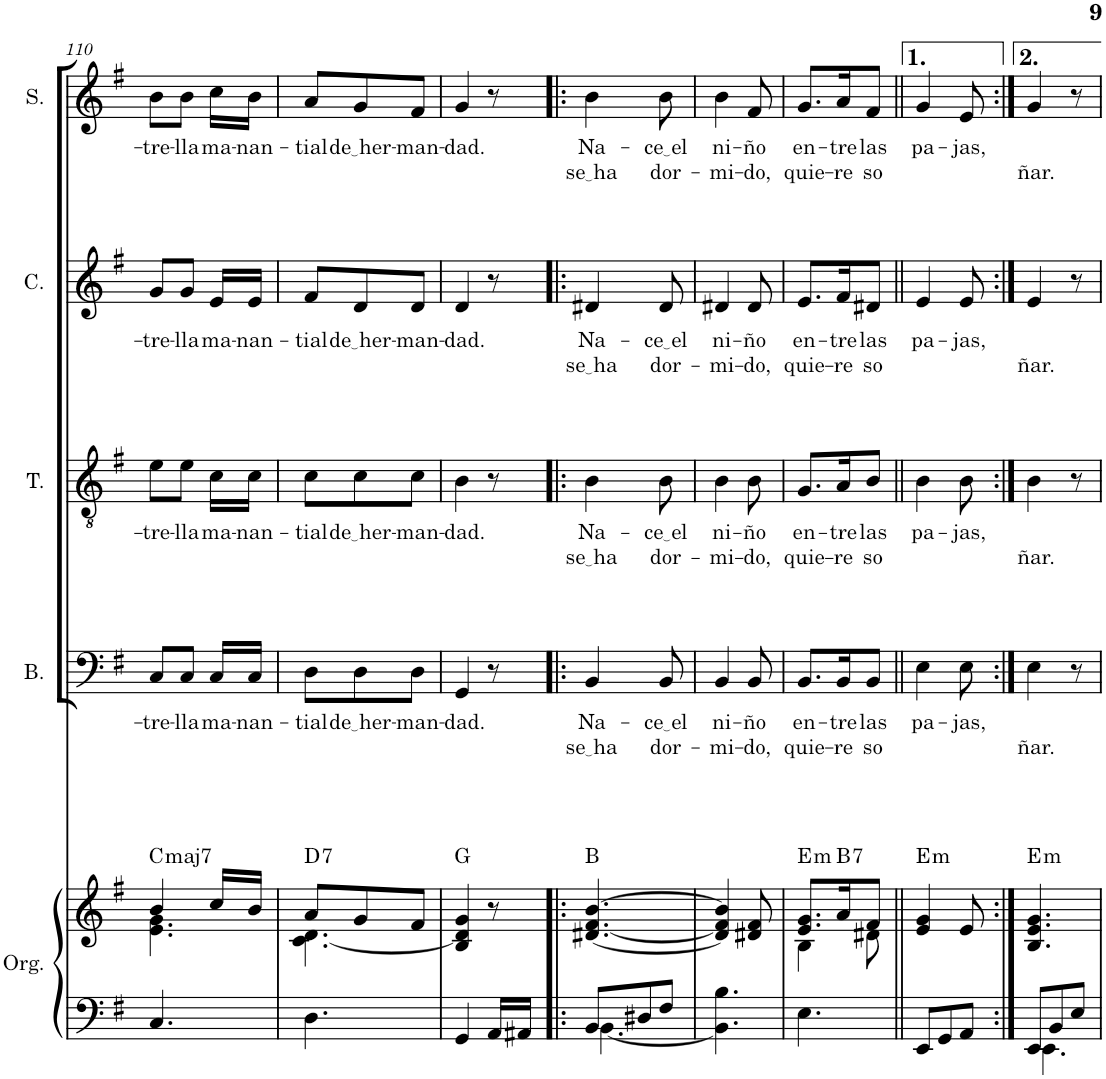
**kern	**kern	**harte	**kern	**text	**text	**kern	**text	**text	**kern	**text	**text	**kern	**text	**text
*part5	*part5	*part5	*part4	*part4	*part4	*part3	*part3	*part3	*part2	*part2	*part2	*part1	*part1	*part1
*staff6	*staff5	*	*staff4	*staff4	*staff4	*staff3	*staff3	*staff3	*staff2	*staff2	*staff2	*staff1	*staff1	*staff1
*I"Órgano	*	*	*I"Bajo	*	*	*I"Tenor	*	*	*I"Contralto	*	*	*I"Soprano	*	*
*	*	*	*I'B.	*	*	*I'T.	*	*	*I'C.	*	*	*I'S.	*	*
!!LO:PB:g=z
*clefF4	*clefG2	*	*clefF4	*	*	*clefGv2	*	*	*clefG2	*	*	*clefG2	*	*
*k[f#]	*k[f#]	*	*k[f#]	*	*	*k[f#]	*	*	*k[f#]	*	*	*k[f#]	*	*
*M3/8	*M3/8	*	*M3/8	*	*	*M3/8	*	*	*M3/8	*	*	*M3/8	*	*
=110	=110	=110	=110	=110	=110	=110	=110	=110	=110	=110	=110	=110	=110	=110
*	*^	*	*	*	*	*	*	*	*	*	*	*	*	*
!	!	!	!LO:H:kt=maj7	!	!LO:LY:b	!	!	!LO:LY:b	!	!	!LO:LY:b	!	!	!LO:LY:b	!
4.C/	4b/	4.e\ 4.g\	C:maj7	8C/L	-tre-	.	8e\L	-tre-	.	8g/L	-tre-	.	8b\L	-tre-	.
!	!	!	!	!	!LO:LY:b	!	!	!LO:LY:b	!	!	!LO:LY:b	!	!	!LO:LY:b	!
.	.	.	.	8C/J	-lla	.	8e\J	-lla	.	8g/J	-lla	.	8b\J	-lla	.
!	!	!	!	!	!LO:LY:b	!	!	!LO:LY:b	!	!	!LO:LY:b	!	!	!LO:LY:b	!
.	16cc/LL	.	.	16C/LL	ma-	.	16c\LL	ma-	.	16e/LL	ma-	.	16cc\LL	ma-	.
!	!	!	!	!	!LO:LY:b	!	!	!LO:LY:b	!	!	!LO:LY:b	!	!	!LO:LY:b	!
.	16b/JJ	.	.	16C/JJ	-nan-	.	16c\JJ	-nan-	.	16e/JJ	-nan-	.	16b\JJ	-nan-	.
=111	=111	=111	=111	=111	=111	=111	=111	=111	=111	=111	=111	=111	=111	=111	=111
!	!	!	!LO:H:kt=7	!	!LO:LY:b	!	!	!LO:LY:b	!	!	!LO:LY:b	!	!	!LO:LY:b	!
4.D\	8a/L	4.c\ [4.d\	D:7	8D\L	-tial	.	8c\L	-tial	.	8f#/L	-tial	.	8a/L	-tial	.
!	!	!	!	!	!LO:LY:b	!	!	!LO:LY:b	!	!	!LO:LY:b	!	!	!LO:LY:b	!
.	8g/	.	.	8D\	de her	.	8c\	de her	.	8d/	de her	.	8g/	de her	.
!	!	!	!	!	!LO:LY:b	!	!	!LO:LY:b	!	!	!LO:LY:b	!	!	!LO:LY:b	!
.	8f#/J	.	.	8D\J	-man-	.	8c\J	-man-	.	8d/J	-man-	.	8f#/J	-man-	.
*	*v	*v	*	*	*	*	*	*	*	*	*	*	*	*	*
=112	=112	=112	=112	=112	=112	=112	=112	=112	=112	=112	=112	=112	=112	=112
!	!	!	!	!LO:LY:b	!	!	!LO:LY:b	!	!	!LO:LY:b	!	!	!LO:LY:b	!
4GG/	4B/ 4d/] 4g/	G:maj	4GG/	-dad.	.	4B\	-dad.	.	4d/	-dad.	.	4g/	-dad.	.
16AA/LL	8r	.	8r	.	.	8r	.	.	8r	.	.	8r	.	.
16AA#X/JJ	.	.	.	.	.	.	.	.	.	.	.	.	.	.
=113!|:	=113!|:	=113!|:	=113!|:	=113!|:	=113!|:	=113!|:	=113!|:	=113!|:	=113!|:	=113!|:	=113!|:	=113!|:	=113!|:	=113!|:
*^	*	*	*	*	*	*	*	*	*	*	*	*	*	*
!	!	!	!	!	!LO:LY:b	!LO:LY:b	!	!LO:LY:b	!LO:LY:b	!	!LO:LY:b	!LO:LY:b	!	!LO:LY:b	!LO:LY:b
8BB/L	[4.BB\	[4.d#X/ [4.f#/ [4.b/	B:maj	4BB/	Na-	se ha	4B\	Na-	se ha	4d#X/	Na-	se ha	4b\	Na-	se ha
8D#X/	.	.	.	.	.	.	.	.	.	.	.	.	.	.	.
!	!	!	!	!	!LO:LY:b	!LO:LY:b	!	!LO:LY:b	!LO:LY:b	!	!LO:LY:b	!LO:LY:b	!	!LO:LY:b	!LO:LY:b
8F#/J	.	.	.	8BB/	ce el	dor-	8B\	ce el	dor-	8d#/	ce el	dor-	8b\	ce el	dor-
*v	*v	*	*	*	*	*	*	*	*	*	*	*	*	*	*
=114	=114	=114	=114	=114	=114	=114	=114	=114	=114	=114	=114	=114	=114	=114
!	!	!	!	!LO:LY:b	!LO:LY:b	!	!LO:LY:b	!LO:LY:b	!	!LO:LY:b	!LO:LY:b	!	!LO:LY:b	!LO:LY:b
4.BB\] 4.B\	4d#/] 4f#/] 4b/]	.	4BB/	ni-	-mi-	4B\	ni-	-mi-	4d#X/	ni-	-mi-	4b\	ni-	-mi-
!	!	!	!	!LO:LY:b	!LO:LY:b	!	!LO:LY:b	!LO:LY:b	!	!LO:LY:b	!LO:LY:b	!	!LO:LY:b	!LO:LY:b
.	8d#X/ 8f#/	.	8BB/	-ño	-do,	8B\	-ño	-do,	8d#/	-ño	-do,	8f#/	-ño	-do,
=115	=115	=115	=115	=115	=115	=115	=115	=115	=115	=115	=115	=115	=115	=115
*	*^	*	*	*	*	*	*	*	*	*	*	*	*	*
!	!	!	!LO:H:kt=m	!	!LO:LY:b	!LO:LY:b	!	!LO:LY:b	!LO:LY:b	!	!LO:LY:b	!LO:LY:b	!	!LO:LY:b	!LO:LY:b
4.E\	8.e/ 8.g/L	4B\	E:min	8.BB/L	en-	quie-	8.G/L	en-	quie-	8.e/L	en-	quie-	8.g/L	en-	quie-
!	!	!	!LO:H:kt=7	!	!LO:LY:b	!LO:LY:b	!	!LO:LY:b	!LO:LY:b	!	!LO:LY:b	!LO:LY:b	!	!LO:LY:b	!LO:LY:b
.	16a/K	.	B:7	16BB/K	-tre	-re	16A/K	-tre	-re	16f#/K	-tre	-re	16a/K	-tre	-re
!	!	!	!	!	!LO:LY:b	!LO:LY:b	!	!LO:LY:b	!LO:LY:b	!	!LO:LY:b	!LO:LY:b	!	!LO:LY:b	!LO:LY:b
.	8f#/J	8d#X\	.	8BB/J	las	so	8B/J	las	so	8d#X/J	las	so	8f#/J	las	so
=116||	=116||	=116||	=116||	=116||	=116||	=116||	=116||	=116||	=116||	=116||	=116||	=116||	=116||	=116||	=116||
!	!	!	!LO:H:kt=m	!	!LO:LY:b	!	!	!LO:LY:b	!	!	!LO:LY:b	!	!	!LO:LY:b	!
*	*v	*v	*	*	*	*	*	*	*	*	*	*	*	*	*
8EE/L	4e/ 4g/	E:min	4E\	pa-	.	4B\	pa-	.	4e/	pa-	.	4g/	pa-	.
8GG/	.	.	.	.	.	.	.	.	.	.	.	.	.	.
!	!	!	!	!LO:LY:b	!	!	!LO:LY:b	!	!	!LO:LY:b	!	!	!LO:LY:b	!
8AA/J	8e/	.	8E\	-jas,	.	8B\	-jas,	.	8e/	-jas,	.	8e/	-jas,	.
=117:|!	=117:|!	=117:|!	=117:|!	=117:|!	=117:|!	=117:|!	=117:|!	=117:|!	=117:|!	=117:|!	=117:|!	=117:|!	=117:|!	=117:|!
*^	*	*	*	*	*	*	*	*	*	*	*	*	*	*
!	!	!	!LO:H:kt=m	!	!	!LO:LY:b	!	!	!LO:LY:b	!	!	!LO:LY:b	!	!	!LO:LY:b
8EE/L	4.EE\	4.B/ 4.e/ 4.g/	E:min	4E\	.	ñar.	4B\	.	ñar.	4e/	.	ñar.	4g/	.	ñar.
8BB/	.	.	.	.	.	.	.	.	.	.	.	.	.	.	.
8E/J	.	.	.	8r	.	.	8r	.	.	8r	.	.	8r	.	.
*v	*v	*	*	*	*	*	*	*	*	*	*	*	*	*	*
=	=	=	=	=	=	=	=	=	=	=	=	=	=	=
*-	*-	*-	*-	*-	*-	*-	*-	*-	*-	*-	*-	*-	*-	*-
